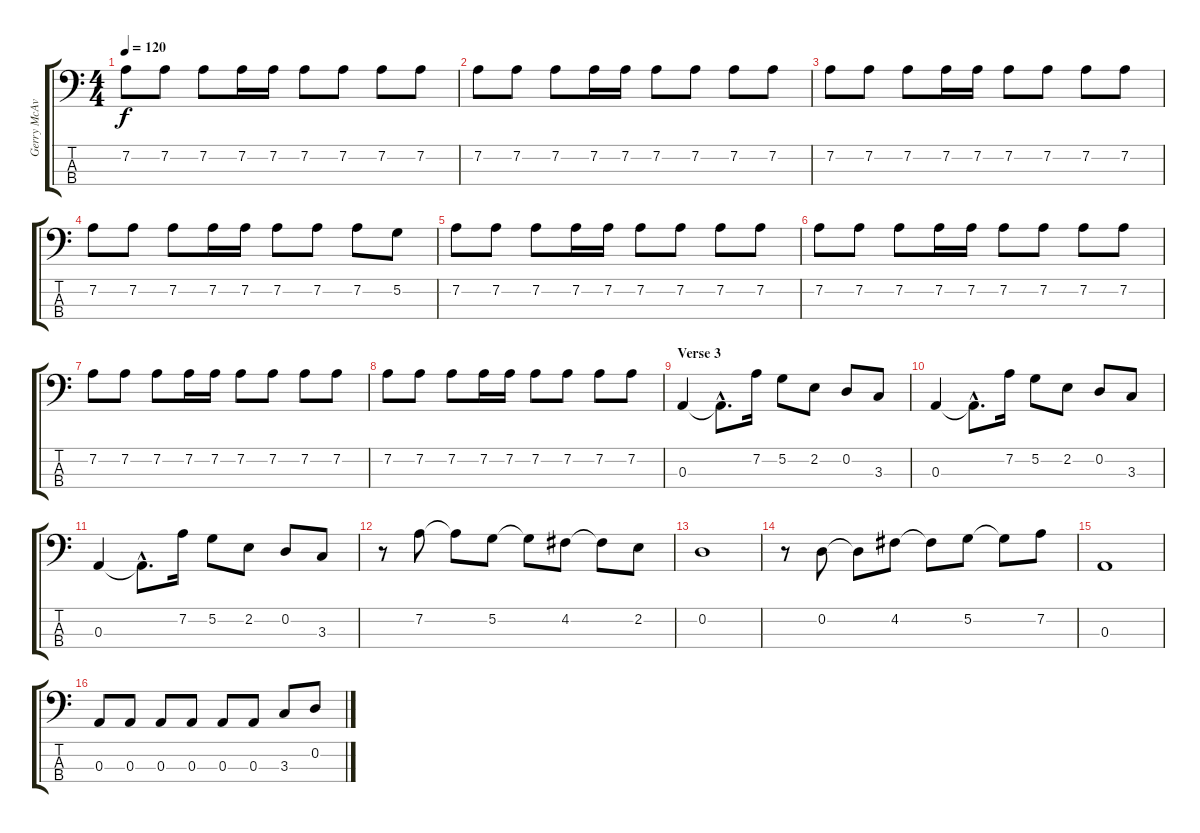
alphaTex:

\track ("Gerry McAvoy" "Gerry McAv") {instrument electricbassfinger}
\staff {score tabs}
\tuning (G2 D2 A1 E1) {hide}
\ts (4 4)
\tempo 120
\clef f4
\ks c
7.2.8{dy f} 7.2.8 7.2.8 7.2.16 7.2.16 7.2.8 7.2.8 7.2.8 7.2.8 |
7.2.8 7.2.8 7.2.8 7.2.16 7.2.16 7.2.8 7.2.8 7.2.8 7.2.8 |
7.2.8 7.2.8 7.2.8 7.2.16 7.2.16 7.2.8 7.2.8 7.2.8 7.2.8 |
7.2.8 7.2.8 7.2.8 7.2.16 7.2.16 7.2.8 7.2.8 7.2.8 5.2.8 |
7.2.8 7.2.8 7.2.8 7.2.16 7.2.16 7.2.8 7.2.8 7.2.8 7.2.8 |
7.2.8 7.2.8 7.2.8 7.2.16 7.2.16 7.2.8 7.2.8 7.2.8 7.2.8 |
7.2.8 7.2.8 7.2.8 7.2.16 7.2.16 7.2.8 7.2.8 7.2.8 7.2.8 |
7.2.8 7.2.8 7.2.8 7.2.16 7.2.16 7.2.8 7.2.8 7.2.8 7.2.8 |
\section ("" "Verse 3")
0.3.4 0.3{hac t}.8{d} 7.2.16 5.2.8 2.2.8 0.2.8 3.3.8 |
0.3.4 0.3{hac t}.8{d} 7.2.16 5.2.8 2.2.8 0.2.8 3.3.8 |
0.3.4 0.3{hac t}.8{d} 7.2.16 5.2.8 2.2.8 0.2.8 3.3.8 |
r.8 7.2.8 7.2{t}.8 5.2.8 5.2{t}.8 4.2.8 4.2{t}.8 2.2.8 |
0.2.1 |
r.8 0.2.8 0.2{t}.8 4.2.8 4.2{t}.8 5.2.8 5.2{t}.8 7.2.8 |
0.3.1 |
0.3.8 0.3.8 0.3.8 0.3.8 0.3.8 0.3.8 3.3.8 0.2.8
